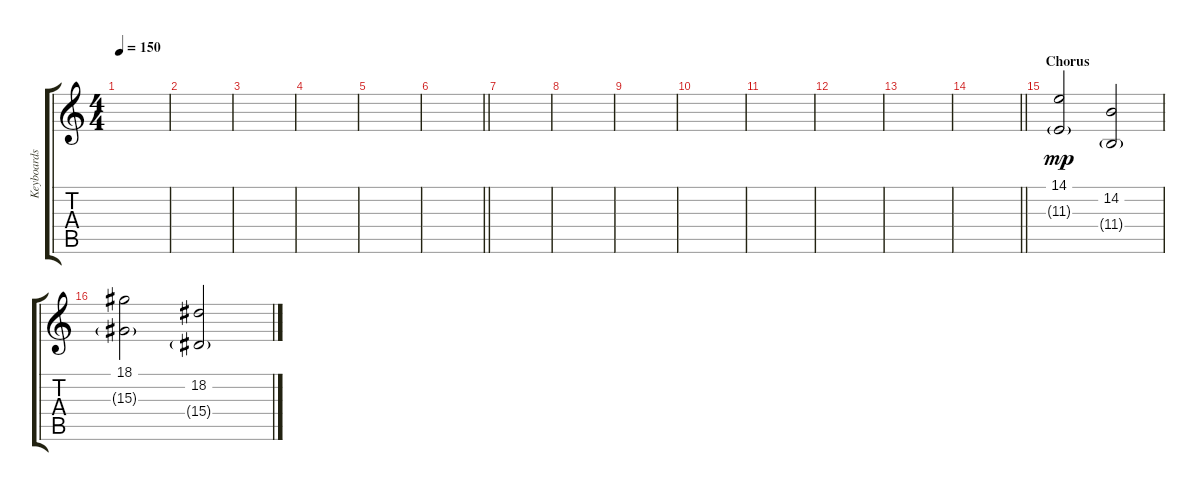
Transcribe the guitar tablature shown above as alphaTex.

\track ("Keyboards II" "Keyboards ") {instrument lead2sawtooth}
\staff {score tabs}
\tuning (D4 A3 F3 C3 G2 C2) {hide}
\ts (4 4)
\tempo 150
\clef g2
\ks c
|
|
|
|
|
\barLineRight lightlight
|
\section ("" "")
|
|
|
|
|
|
|
\barLineRight lightlight
|
\section ("" "Chorus")
(14.1 11.3{g}).2{dy mp volume 12 balance 10 instrument pad1newage} (14.2 11.4{g}).2 |
(18.1 15.3{g}).2 (18.2 15.4{g}).2
